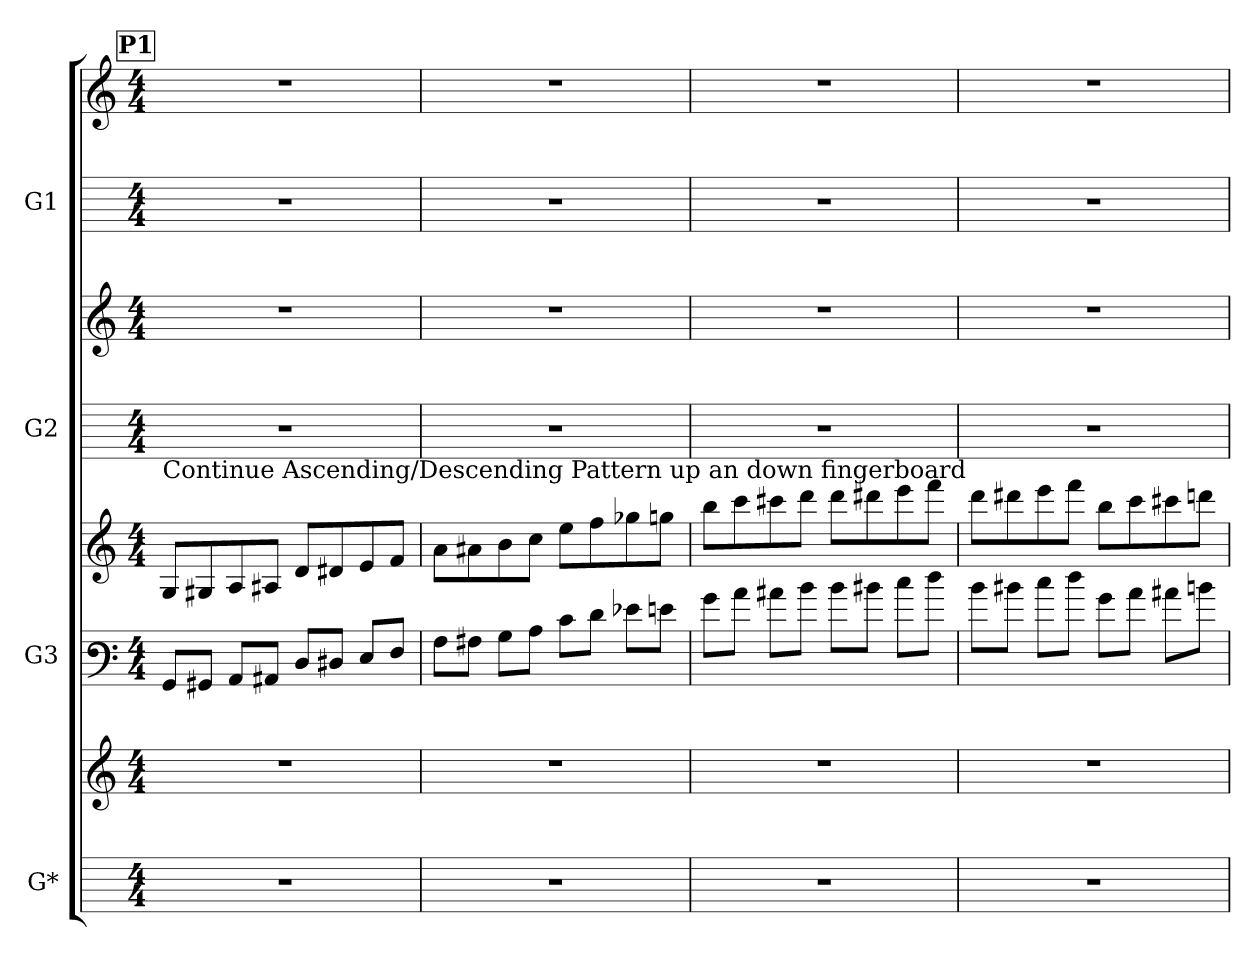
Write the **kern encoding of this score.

**kern	**kern	**kern	**kern	**kern	**kern	**kern	**kern
*part4	*part4	*part3	*part3	*part2	*part2	*part1	*part1
*staff8	*staff7	*staff6	*staff5	*staff4	*staff3	*staff2	*staff1
*I"G*	*	*I"G3	*	*I"G2	*	*I"G1	*
*I'G*	*	*I'G3	*	*I'G2	*	*I'G1	*
*stria6	*	*stria6	*	*stria6	*	*stria6	*
*	*clefG2	*	*clefG2	*	*clefG2	*	*clefG2
*	*	*ITrd7c12	*ITrd7c12	*ITrd7c12	*ITrd7c12	*ITrd7c12	*ITrd7c12
*k[]	*k[]	*k[]	*k[]	*k[]	*k[]	*k[]	*k[]
*M4/4	*M4/4	*M4/4	*M4/4	*M4/4	*M4/4	*M4/4	*M4/4
!!LO:REH:place=s1:a:B:fs=14:t=P1
=1	=1	=1	=1	=1	=1	=1	=1
!	!	!	!LO:TX:a:t=Continue Ascending/Descending Pattern up an down fingerboard	!	!	!	!
1r	1r	8GGGL	8GG/L	1r	1r	1r	1r
.	.	8GGG#J	8GG#X/	.	.	.	.
.	.	8AAAL	8AA/	.	.	.	.
.	.	8AAA#J	8AA#X/J	.	.	.	.
.	.	8DDL	8D/L	.	.	.	.
.	.	8DD#J	8D#X/	.	.	.	.
.	.	8EEL	8E/	.	.	.	.
.	.	8FFJ	8F/J	.	.	.	.
=2	=2	=2	=2	=2	=2	=2	=2
1r	1r	8AAL	8A\L	1r	1r	1r	1r
.	.	8AA#J	8A#X\	.	.	.	.
.	.	8BBL	8B\	.	.	.	.
.	.	8CJ	8c\J	.	.	.	.
.	.	8EL	8e\L	.	.	.	.
.	.	8FJ	8f\	.	.	.	.
.	.	8G-L	8g-X\	.	.	.	.
.	.	8GJ	8gn\J	.	.	.	.
=3	=3	=3	=3	=3	=3	=3	=3
1r	1r	8BL	8b\L	1r	1r	1r	1r
.	.	8cJ	8cc\	.	.	.	.
.	.	8c#L	8cc#X\	.	.	.	.
.	.	8dJ	8dd\J	.	.	.	.
.	.	8dL	8dd\L	.	.	.	.
.	.	8d#J	8dd#X\	.	.	.	.
.	.	8eL	8ee\	.	.	.	.
.	.	8fJ	8ff\J	.	.	.	.
!!LO:LB:g=z
=4	=4	=4	=4	=4	=4	=4	=4
1r	1r	8dL	8dd\L	1r	1r	1r	1r
.	.	8d#XJ	8dd#X\	.	.	.	.
.	.	8eL	8ee\	.	.	.	.
.	.	8fJ	8ff\J	.	.	.	.
.	.	8BL	8b\L	.	.	.	.
.	.	8cJ	8cc\	.	.	.	.
.	.	8c#XL	8cc#X\	.	.	.	.
.	.	8dJ	8ddn\J	.	.	.	.
=	=	=	=	=	=	=	=
*-	*-	*-	*-	*-	*-	*-	*-
